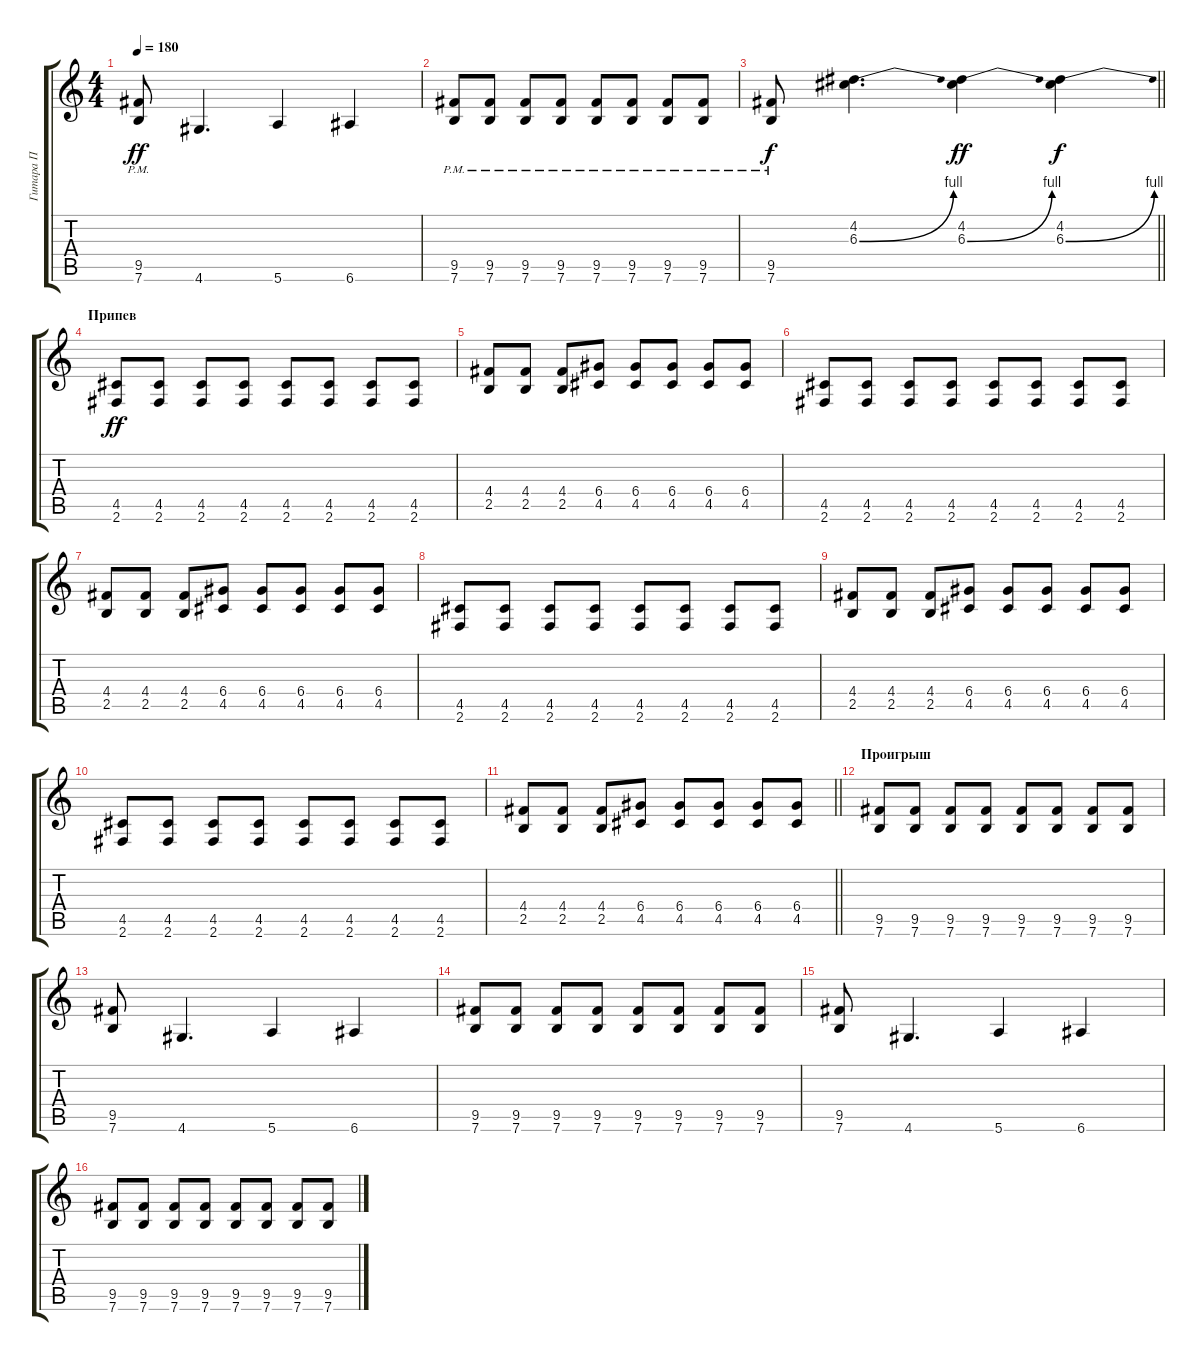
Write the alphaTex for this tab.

\track ("Гитара П" "Гитара П") {instrument overdrivenguitar}
\staff {score tabs}
\tuning (E4 B3 G3 D3 A2 E2) {hide}
\ts (4 4)
\tempo 180
\clef g2
\ks c
(9.5{pm} 7.6{pm}).8{dy ff} 4.6.4{d} 5.6.4 6.6.4 |
(9.5{pm} 7.6{pm}).8 (9.5{pm} 7.6{pm}).8 (9.5{pm} 7.6{pm}).8 (9.5{pm} 7.6{pm}).8 (9.5{pm} 7.6{pm}).8 (9.5{pm} 7.6{pm}).8 (9.5{pm} 7.6{pm}).8 (9.5{pm} 7.6{pm}).8 |
\barLineRight lightlight
(9.5{pm} 7.6{pm}).8{dy f} (4.2 6.3{be (bend 0 0 60 4)}).4{d} (4.2 6.3{be (bend 0 0 60 4)}).4{dy ff} (4.2 6.3{be (bend 0 0 60 4)}).4{dy f} |
\section ("" "Припев")
(4.5 2.6).8{dy ff} (4.5 2.6).8 (4.5 2.6).8 (4.5 2.6).8 (4.5 2.6).8 (4.5 2.6).8 (4.5 2.6).8 (4.5 2.6).8 |
(4.4 2.5).8 (4.4 2.5).8 (4.4 2.5).8 (6.4 4.5).8 (6.4 4.5).8 (6.4 4.5).8 (6.4 4.5).8 (6.4 4.5).8 |
(4.5 2.6).8 (4.5 2.6).8 (4.5 2.6).8 (4.5 2.6).8 (4.5 2.6).8 (4.5 2.6).8 (4.5 2.6).8 (4.5 2.6).8 |
(4.4 2.5).8 (4.4 2.5).8 (4.4 2.5).8 (6.4 4.5).8 (6.4 4.5).8 (6.4 4.5).8 (6.4 4.5).8 (6.4 4.5).8 |
(4.5 2.6).8 (4.5 2.6).8 (4.5 2.6).8 (4.5 2.6).8 (4.5 2.6).8 (4.5 2.6).8 (4.5 2.6).8 (4.5 2.6).8 |
(4.4 2.5).8 (4.4 2.5).8 (4.4 2.5).8 (6.4 4.5).8 (6.4 4.5).8 (6.4 4.5).8 (6.4 4.5).8 (6.4 4.5).8 |
(4.5 2.6).8 (4.5 2.6).8 (4.5 2.6).8 (4.5 2.6).8 (4.5 2.6).8 (4.5 2.6).8 (4.5 2.6).8 (4.5 2.6).8 |
\barLineRight lightlight
(4.4 2.5).8 (4.4 2.5).8 (4.4 2.5).8 (6.4 4.5).8 (6.4 4.5).8 (6.4 4.5).8 (6.4 4.5).8 (6.4 4.5).8 |
\section ("" "Проигрыш")
(9.5 7.6).8 (9.5 7.6).8 (9.5 7.6).8 (9.5 7.6).8 (9.5 7.6).8 (9.5 7.6).8 (9.5 7.6).8 (9.5 7.6).8 |
(9.5 7.6).8 4.6.4{d} 5.6.4 6.6.4 |
(9.5 7.6).8 (9.5 7.6).8 (9.5 7.6).8 (9.5 7.6).8 (9.5 7.6).8 (9.5 7.6).8 (9.5 7.6).8 (9.5 7.6).8 |
(9.5 7.6).8 4.6.4{d} 5.6.4 6.6.4 |
(9.5 7.6).8 (9.5 7.6).8 (9.5 7.6).8 (9.5 7.6).8 (9.5 7.6).8 (9.5 7.6).8 (9.5 7.6).8 (9.5 7.6).8
